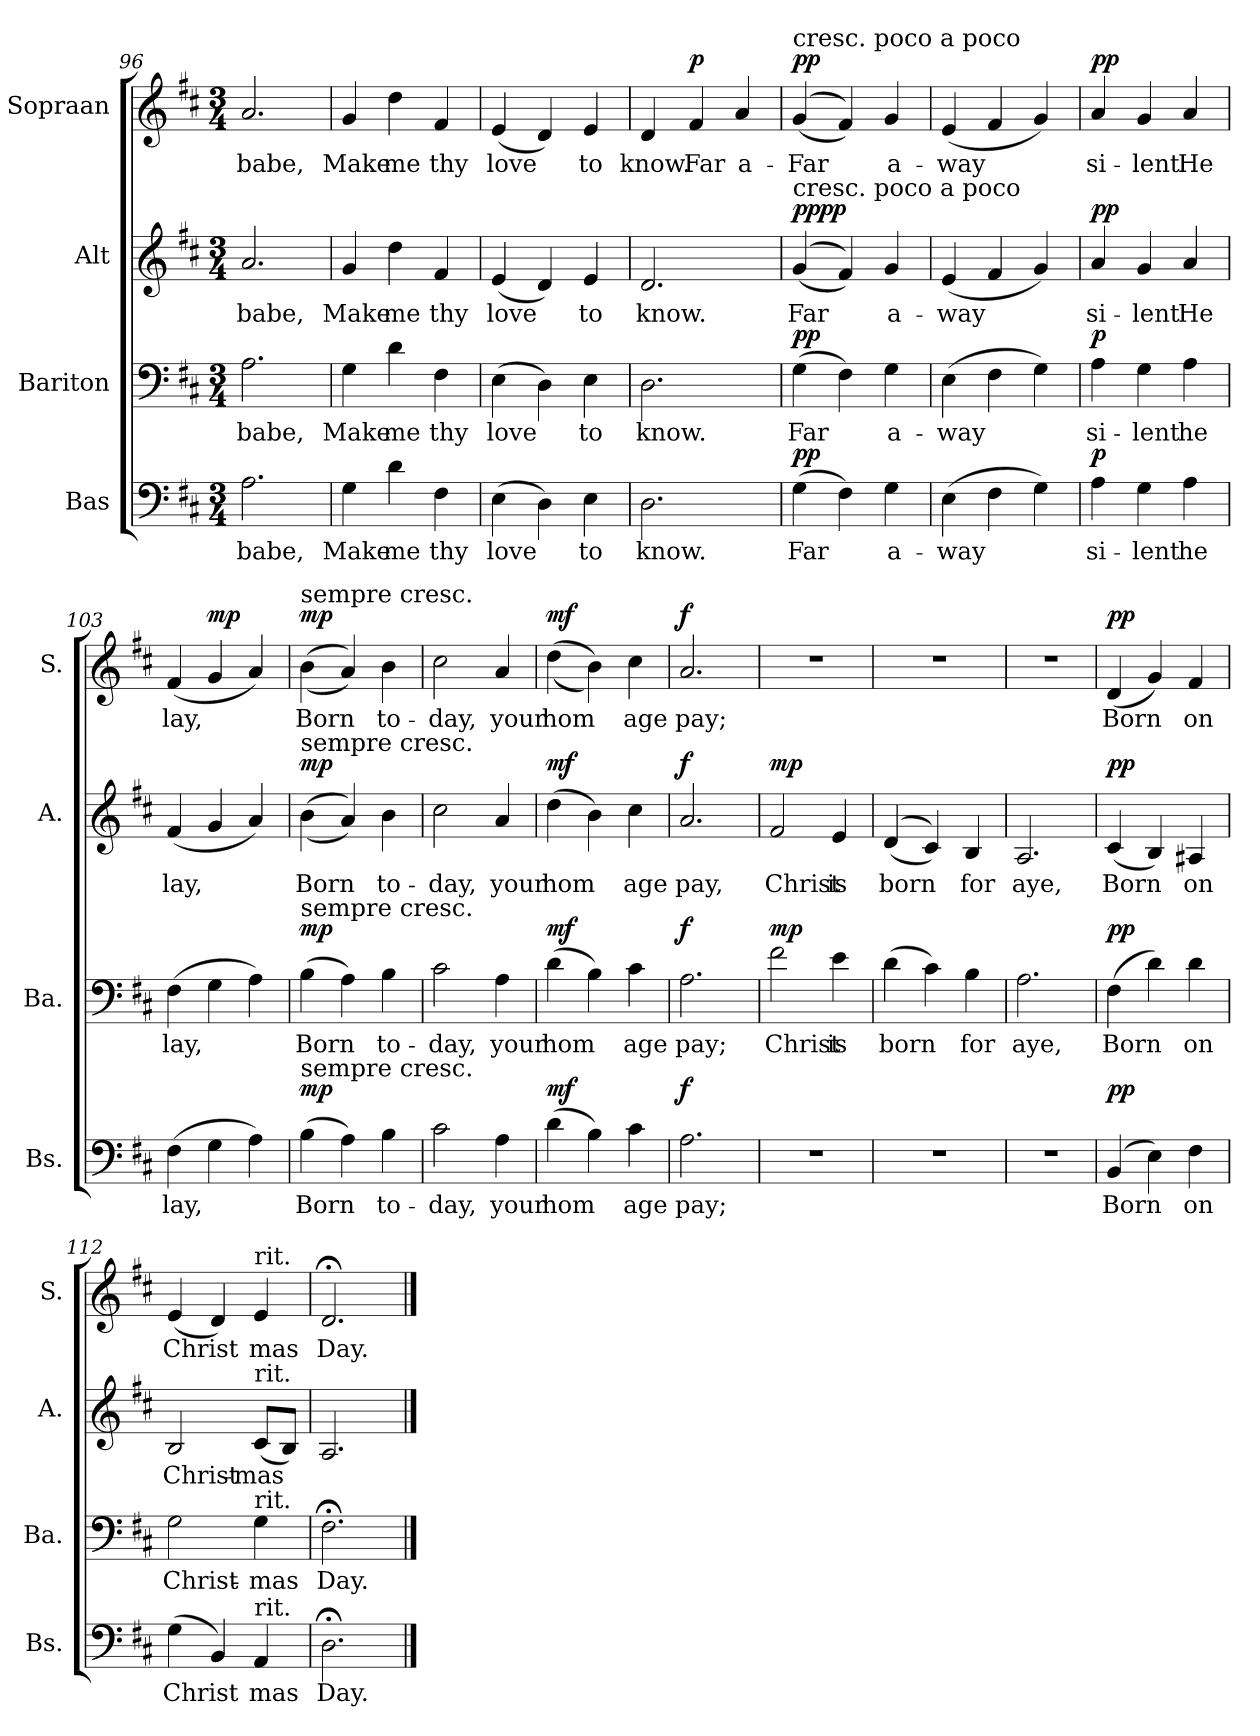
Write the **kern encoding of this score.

**kern	**text	**dynam	**kern	**text	**dynam	**kern	**text	**dynam	**kern	**text	**dynam
*part4	*part4	*part4	*part3	*part3	*part3	*part2	*part2	*part2	*part1	*part1	*part1
*staff4	*staff4	*staff4	*staff3	*staff3	*staff3	*staff2	*staff2	*staff2	*staff1	*staff1	*staff1
*I"Bas	*	*	*I"Bariton	*	*	*I"Alt	*	*	*I"Sopraan	*	*
*I'Bs.	*	*	*I'Ba.	*	*	*I'A.	*	*	*I'S.	*	*
*clefF4	*	*	*clefF4	*	*	*clefG2	*	*	*clefG2	*	*
*k[f#c#]	*	*	*k[f#c#]	*	*	*k[f#c#]	*	*	*k[f#c#]	*	*
*M3/4	*	*	*M3/4	*	*	*M3/4	*	*	*M3/4	*	*
=96	=96	=96	=96	=96	=96	=96	=96	=96	=96	=96	=96
!	!LO:LY:b	!	!	!LO:LY:b	!	!	!LO:LY:b	!	!	!LO:LY:b	!
2.A\	babe,	.	2.A\	babe,	.	2.a/	babe,	.	2.a/	babe,	.
=97	=97	=97	=97	=97	=97	=97	=97	=97	=97	=97	=97
!	!LO:LY:b	!	!	!LO:LY:b	!	!	!LO:LY:b	!	!	!LO:LY:b	!
4G\	Make	.	4G\	Make	.	4g/	Make	.	4g/	Make	.
!	!LO:LY:b	!	!	!LO:LY:b	!	!	!LO:LY:b	!	!	!LO:LY:b	!
4d\	me	.	4d\	me	.	4dd\	me	.	4dd\	me	.
!	!LO:LY:b	!	!	!LO:LY:b	!	!	!LO:LY:b	!	!	!LO:LY:b	!
4F#\	thy	.	4F#\	thy	.	4f#/	thy	.	4f#/	thy	.
=98	=98	=98	=98	=98	=98	=98	=98	=98	=98	=98	=98
!	!LO:LY:b	!	!	!LO:LY:b	!	!	!LO:LY:b	!	!	!LO:LY:b	!
(>4E\	love	.	(>4E\	love	.	(<4e/	love	.	(<4e/	love	.
4D\)	.	.	4D\)	.	.	4d/)	.	.	4d/)	.	.
!	!LO:LY:b	!	!	!LO:LY:b	!	!	!LO:LY:b	!	!	!LO:LY:b	!
4E\	to	.	4E\	to	.	4e/	to	.	4e/	to	.
=99	=99	=99	=99	=99	=99	=99	=99	=99	=99	=99	=99
!	!LO:LY:b	!	!	!LO:LY:b	!	!	!LO:LY:b	!	!	!LO:LY:b	!
2.D\	know.	.	2.D\	know.	.	2.d/	know.	.	4d/	know.	.
!	!	!	!	!	!	!	!	!	!	!LO:LY:b	!LO:DY:a
.	.	.	.	.	.	.	.	.	4f#/	Far	p
!	!	!	!	!	!	!	!	!	!	!LO:LY:b	!
.	.	.	.	.	.	.	.	.	4a/	a-	.
!!LO:PB:g=z
=100	=100	=100	=100	=100	=100	=100	=100	=100	=100	=100	=100
!	!	!	!	!	!	!	!	!	!LO:TX:a:t=cresc. poco a poco	!	!
!	!	!	!	!	!	!LO:TX:a:t=cresc. poco a poco	!	!	!	!	!
!	!LO:LY:b	!LO:DY:a	!	!LO:LY:b	!LO:DY:a	!	!LO:LY:b	!LO:DY:a	!	!LO:LY:b	!
!	!	!	!	!	!	!	!	!LO:DY:n=1:a	!	!	!LO:DY:a
(>4G\	Far	pp	(>4G\	Far	pp	(<(<4g/	Far	pp pp	(<(<4g/	Far	pp
4F#\)	.	.	4F#\)	.	.	4f#/))	.	.	4f#/))	.	.
!	!LO:LY:b	!	!	!LO:LY:b	!	!	!LO:LY:b	!	!	!LO:LY:b	!
4G\	a-	.	4G\	a-	.	4g/	a-	.	4g/	a-	.
=101	=101	=101	=101	=101	=101	=101	=101	=101	=101	=101	=101
!	!LO:LY:b	!	!	!LO:LY:b	!	!	!LO:LY:b	!	!	!LO:LY:b	!
(>4E\	-way	.	(>4E\	-way	.	(<4e/	-way	.	(<4e/	-way	.
4F#\	.	.	4F#\	.	.	4f#/	.	.	4f#/	.	.
4G\)	.	.	4G\)	.	.	4g/)	.	.	4g/)	.	.
=102	=102	=102	=102	=102	=102	=102	=102	=102	=102	=102	=102
!	!LO:LY:b	!LO:DY:a	!	!LO:LY:b	!LO:DY:a	!	!LO:LY:b	!LO:DY:a	!	!LO:LY:b	!
!	!	!	!	!	!	!	!	!LO:DY:n=1:a	!	!	!LO:DY:a
!	!	!	!	!	!	!	!	!	!	!	!LO:DY:n=1:a
4A\	si-	p	4A\	si-	p	4a/	si-	p p	4a/	si-	p p
!	!LO:LY:b	!	!	!LO:LY:b	!	!	!LO:LY:b	!	!	!LO:LY:b	!
4G\	-lent	.	4G\	-lent	.	4g/	-lent	.	4g/	-lent	.
!	!LO:LY:b	!	!	!LO:LY:b	!	!	!LO:LY:b	!	!	!LO:LY:b	!
4A\	he	.	4A\	he	.	4a/	He	.	4a/	He	.
=103	=103	=103	=103	=103	=103	=103	=103	=103	=103	=103	=103
!	!LO:LY:b	!	!	!LO:LY:b	!	!	!LO:LY:b	!	!	!LO:LY:b	!
(>4F#\	lay,	.	(>4F#\	lay,	.	(<4f#/	lay,	.	(<4f#/	lay,	.
!	!	!	!	!	!	!	!	!	!	!	!LO:DY:a
4G\	.	.	4G\	.	.	4g/	.	.	4g/	.	mp
4A\)	.	.	4A\)	.	.	4a/)	.	.	4a/)	.	.
=104	=104	=104	=104	=104	=104	=104	=104	=104	=104	=104	=104
!	!	!	!	!	!	!	!	!	!LO:TX:a:t=sempre cresc.	!	!
!	!	!	!	!	!	!LO:TX:a:t=sempre cresc.	!	!	!	!	!
!	!	!	!LO:TX:a:t=sempre cresc.	!	!	!	!	!	!	!	!
!LO:TX:a:t=sempre cresc.	!	!	!	!	!	!	!	!	!	!	!
!	!LO:LY:b	!LO:DY:a	!	!LO:LY:b	!LO:DY:a	!	!LO:LY:b	!LO:DY:a	!	!LO:LY:b	!LO:DY:a
(>4B\	Born	mp	(>4B\	Born	mp	(>(>4b\	Born	mp	(>(>4b\	Born	mp
4A\)	.	.	4A\)	.	.	4a/))	.	.	4a/))	.	.
!	!LO:LY:b	!	!	!LO:LY:b	!	!	!LO:LY:b	!	!	!LO:LY:b	!
4B\	to-	.	4B\	to-	.	4b\	to-	.	4b\	to-	.
=105	=105	=105	=105	=105	=105	=105	=105	=105	=105	=105	=105
!	!LO:LY:b	!	!	!LO:LY:b	!	!	!LO:LY:b	!	!	!LO:LY:b	!
2c#\	-day,	.	2c#\	-day,	.	2cc#\	-day,	.	2cc#\	-day,	.
!	!LO:LY:b	!	!	!LO:LY:b	!	!	!LO:LY:b	!	!	!LO:LY:b	!
4A\	your	.	4A\	your	.	4a/	your	.	4a/	your	.
=106	=106	=106	=106	=106	=106	=106	=106	=106	=106	=106	=106
!	!LO:LY:b	!LO:DY:a	!	!LO:LY:b	!LO:DY:a	!	!LO:LY:b	!LO:DY:a	!	!LO:LY:b	!LO:DY:a
(>4d\	hom	mf	(>4d\	hom	mf	(>4dd\	-hom	mf	(>(>4dd\	-hom	mf
4B\)	.	.	4B\)	.	.	4b\)	.	.	4b\))	.	.
!	!LO:LY:b	!	!	!LO:LY:b	!	!	!LO:LY:b	!	!	!LO:LY:b	!
4c#\	age	.	4c#\	age	.	4cc#\	age	.	4cc#\	age	.
=107	=107	=107	=107	=107	=107	=107	=107	=107	=107	=107	=107
!	!LO:LY:b	!LO:DY:a	!	!LO:LY:b	!LO:DY:a	!	!LO:LY:b	!LO:DY:a	!	!LO:LY:b	!LO:DY:a
2.A\	pay;	f	2.A\	pay;	f	2.a/	pay,	f	2.a/	pay;	f
!!LO:LB:g=z
=108	=108	=108	=108	=108	=108	=108	=108	=108	=108	=108	=108
!	!	!	!	!LO:LY:b	!LO:DY:a	!	!LO:LY:b	!LO:DY:a	!	!	!
2.r	.	.	2f#\	Christ	mp	2f#/	Christ	mp	2.r	.	.
!	!	!	!	!LO:LY:b	!	!	!LO:LY:b	!	!	!	!
.	.	.	4e\	is	.	4e/	is	.	.	.	.
=109	=109	=109	=109	=109	=109	=109	=109	=109	=109	=109	=109
!	!	!	!	!LO:LY:b	!	!	!LO:LY:b	!	!	!	!
2.r	.	.	(>4d\	born	.	(<(<4d/	born	.	2.r	.	.
.	.	.	4c#\)	.	.	4c#/))	.	.	.	.	.
!	!	!	!	!LO:LY:b	!	!	!LO:LY:b	!	!	!	!
.	.	.	4B\	for	.	4B/	for	.	.	.	.
=110	=110	=110	=110	=110	=110	=110	=110	=110	=110	=110	=110
!	!	!	!	!LO:LY:b	!	!	!LO:LY:b	!	!	!	!
2.r	.	.	2.A\	aye,	.	2.A/	aye,	.	2.r	.	.
=111	=111	=111	=111	=111	=111	=111	=111	=111	=111	=111	=111
!	!LO:LY:b	!LO:DY:a	!	!LO:LY:b	!LO:DY:a	!	!LO:LY:b	!LO:DY:a	!	!LO:LY:b	!LO:DY:a
(>4BB/	Born	pp	(>4F#\	Born	pp	(<4c#/	Born	pp	(<4d/	Born	pp
4E\)	.	.	4d\)	.	.	4B/)	.	.	4g/)	.	.
!	!LO:LY:b	!	!	!LO:LY:b	!	!	!LO:LY:b	!	!	!LO:LY:b	!
4F#\	on	.	4d\	on	.	4A#X/	on	.	4f#/	on	.
=112	=112	=112	=112	=112	=112	=112	=112	=112	=112	=112	=112
!	!LO:LY:b	!	!	!LO:LY:b	!	!	!LO:LY:b	!	!	!LO:LY:b	!
(>4G\	Christ	.	2G\	Christ-	.	2B/	Christ-	.	(<4e/	Christ	.
4BB/)	.	.	.	.	.	.	.	.	4d/)	.	.
!	!	!	!	!	!	!	!	!	!LO:TX:a:t=rit.	!	!
!	!	!	!	!	!	!LO:TX:a:t=rit.	!	!	!	!	!
!	!	!	!LO:TX:a:t=rit.	!	!	!	!	!	!	!	!
!LO:TX:a:t=rit.	!	!	!	!	!	!	!	!	!	!	!
!	!LO:LY:b	!	!	!LO:LY:b	!	!	!LO:LY:b	!	!	!LO:LY:b	!
4AA/	mas	.	4G\	-mas	.	(<8c#/L	-mas	.	4e/	mas	.
.	.	.	.	.	.	8B/J)	.	.	.	.	.
=113	=113	=113	=113	=113	=113	=113	=113	=113	=113	=113	=113
!	!LO:LY:b	!	!	!LO:LY:b	!	!	!	!	!	!LO:LY:b	!
2.D;<\	Day.	.	2.F#;<\	Day.	.	2.A/	.	.	2.d;</	Day.	.
==	==	==	==	==	==	==	==	==	==	==	==
*-	*-	*-	*-	*-	*-	*-	*-	*-	*-	*-	*-
